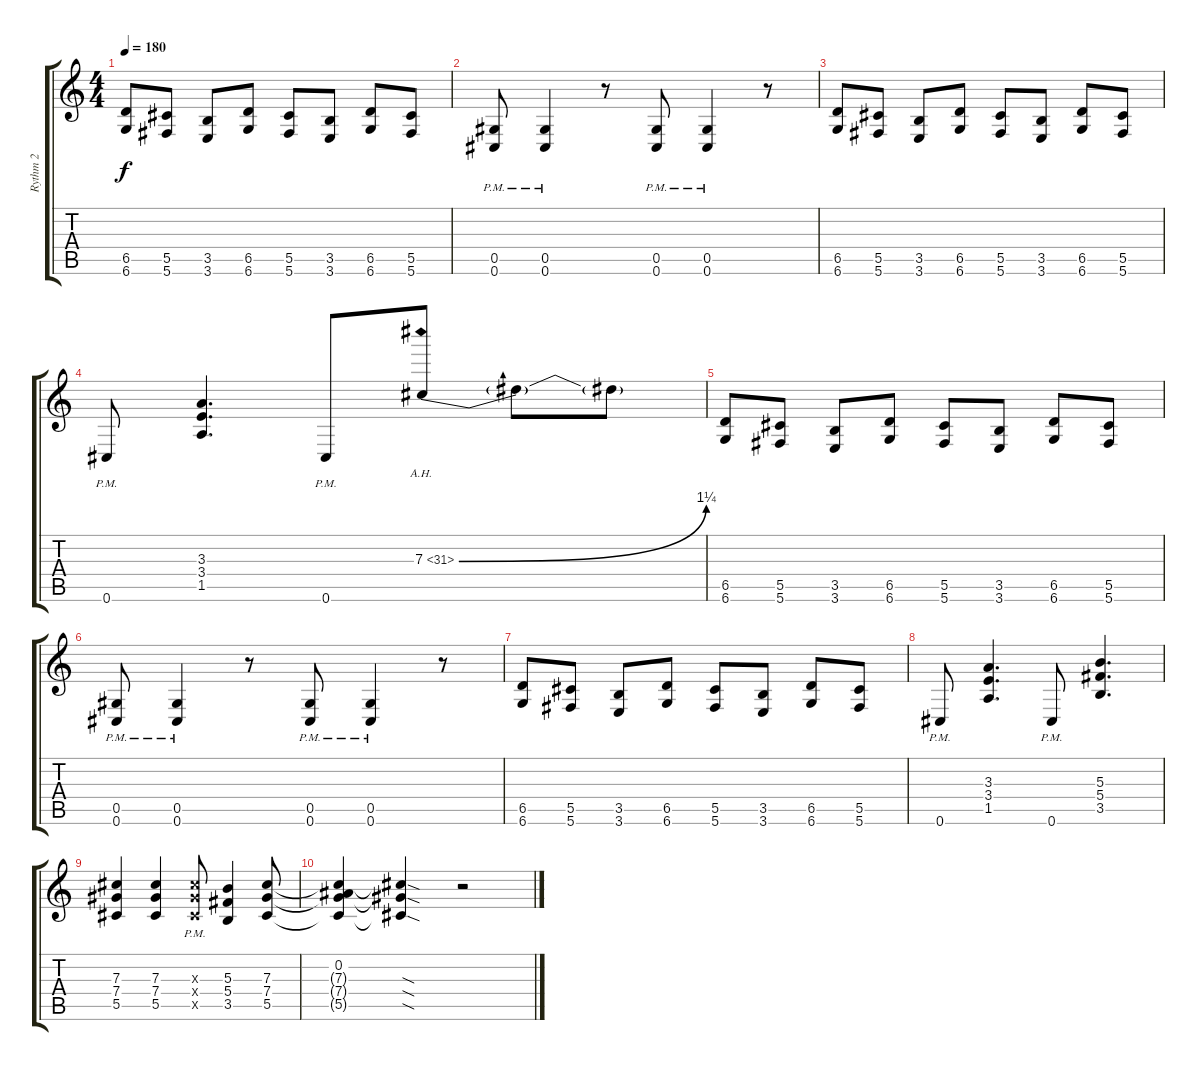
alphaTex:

\track ("Rythm 2" "Rythm 2") {instrument distortionguitar}
\staff {score tabs}
\tuning (Eb4 Bb3 Gb3 Db3 Ab2 Db2) {hide}
\ts (4 4)
\tempo 180
\clef g2
\ks c
(6.5 6.6).8{dy f} (5.5 5.6).8 (3.5 3.6).8 (6.5 6.6).8 (5.5 5.6).8 (3.5 3.6).8 (6.5 6.6).8 (5.5 5.6).8 |
(0.5{pm} 0.6{pm}).8 (0.5{pm} 0.6{pm}).4 r.8 (0.5{pm} 0.6{pm}).8 (0.5{pm} 0.6{pm}).4 r.8 |
(6.5 6.6).8 (5.5 5.6).8 (3.5 3.6).8 (6.5 6.6).8 (5.5 5.6).8 (3.5 3.6).8 (6.5 6.6).8 (5.5 5.6).8 |
0.6{pm}.8 (3.3 3.4 1.5).4{d} 0.6{pm}.8 7.3{be (bend 0 0 60 5) ah 24}.8 7.3{t}.8 7.3{t}.8 |
(6.5 6.6).8 (5.5 5.6).8 (3.5 3.6).8 (6.5 6.6).8 (5.5 5.6).8 (3.5 3.6).8 (6.5 6.6).8 (5.5 5.6).8 |
(0.5{pm} 0.6{pm}).8 (0.5{pm} 0.6{pm}).4 r.8 (0.5{pm} 0.6{pm}).8 (0.5{pm} 0.6{pm}).4 r.8 |
(6.5 6.6).8 (5.5 5.6).8 (3.5 3.6).8 (6.5 6.6).8 (5.5 5.6).8 (3.5 3.6).8 (6.5 6.6).8 (5.5 5.6).8 |
0.6{pm}.8 (3.3 3.4 1.5).4{d} 0.6{pm}.8 (5.3 5.4 3.5).4{d} |
(7.3 7.4 5.5).4 (7.3 7.4 5.5).4 (7.3{pm x} 7.4{pm x} 5.5{pm x}).8 (5.3 5.4 3.5).4 (7.3 7.4 5.5).8 |
(0.2 7.3{t} 7.4{t} 5.5{t}).4 (7.3{sod t} 7.4{sod t} 5.5{sod t}).4 r.2
